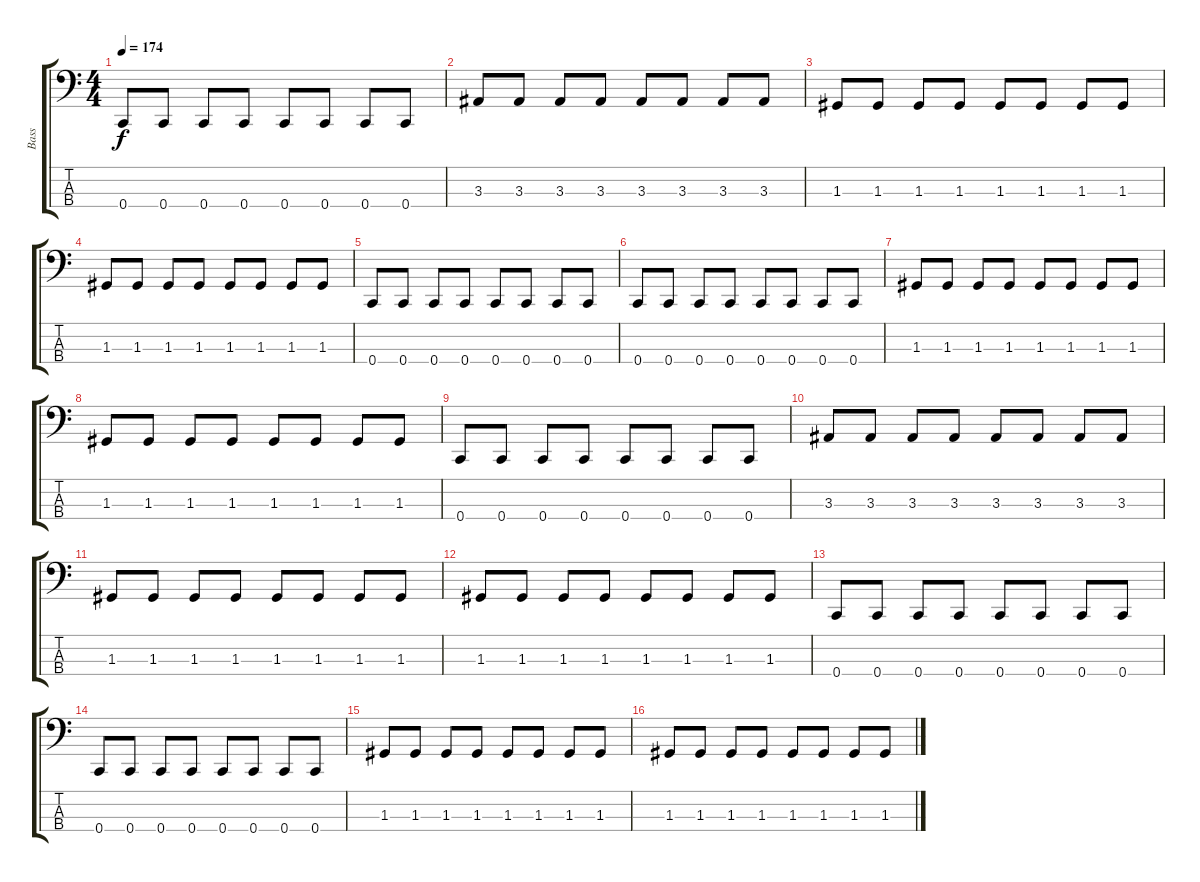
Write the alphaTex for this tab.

\track ("Bass" "Bass") {instrument electricbassfinger}
\staff {score tabs}
\tuning (F2 C2 G1 C1) {hide}
\ts (4 4)
\tempo 174
\clef f4
\ks c
0.4.8{dy f} 0.4.8 0.4.8 0.4.8 0.4.8 0.4.8 0.4.8 0.4.8 |
3.3.8 3.3.8 3.3.8 3.3.8 3.3.8 3.3.8 3.3.8 3.3.8 |
1.3.8 1.3.8 1.3.8 1.3.8 1.3.8 1.3.8 1.3.8 1.3.8 |
1.3.8 1.3.8 1.3.8 1.3.8 1.3.8 1.3.8 1.3.8 1.3.8 |
0.4.8 0.4.8 0.4.8 0.4.8 0.4.8 0.4.8 0.4.8 0.4.8 |
0.4.8 0.4.8 0.4.8 0.4.8 0.4.8 0.4.8 0.4.8 0.4.8 |
1.3.8 1.3.8 1.3.8 1.3.8 1.3.8 1.3.8 1.3.8 1.3.8 |
1.3.8 1.3.8 1.3.8 1.3.8 1.3.8 1.3.8 1.3.8 1.3.8 |
0.4.8 0.4.8 0.4.8 0.4.8 0.4.8 0.4.8 0.4.8 0.4.8 |
3.3.8 3.3.8 3.3.8 3.3.8 3.3.8 3.3.8 3.3.8 3.3.8 |
1.3.8 1.3.8 1.3.8 1.3.8 1.3.8 1.3.8 1.3.8 1.3.8 |
1.3.8 1.3.8 1.3.8 1.3.8 1.3.8 1.3.8 1.3.8 1.3.8 |
0.4.8 0.4.8 0.4.8 0.4.8 0.4.8 0.4.8 0.4.8 0.4.8 |
0.4.8 0.4.8 0.4.8 0.4.8 0.4.8 0.4.8 0.4.8 0.4.8 |
1.3.8 1.3.8 1.3.8 1.3.8 1.3.8 1.3.8 1.3.8 1.3.8 |
1.3.8 1.3.8 1.3.8 1.3.8 1.3.8 1.3.8 1.3.8 1.3.8
